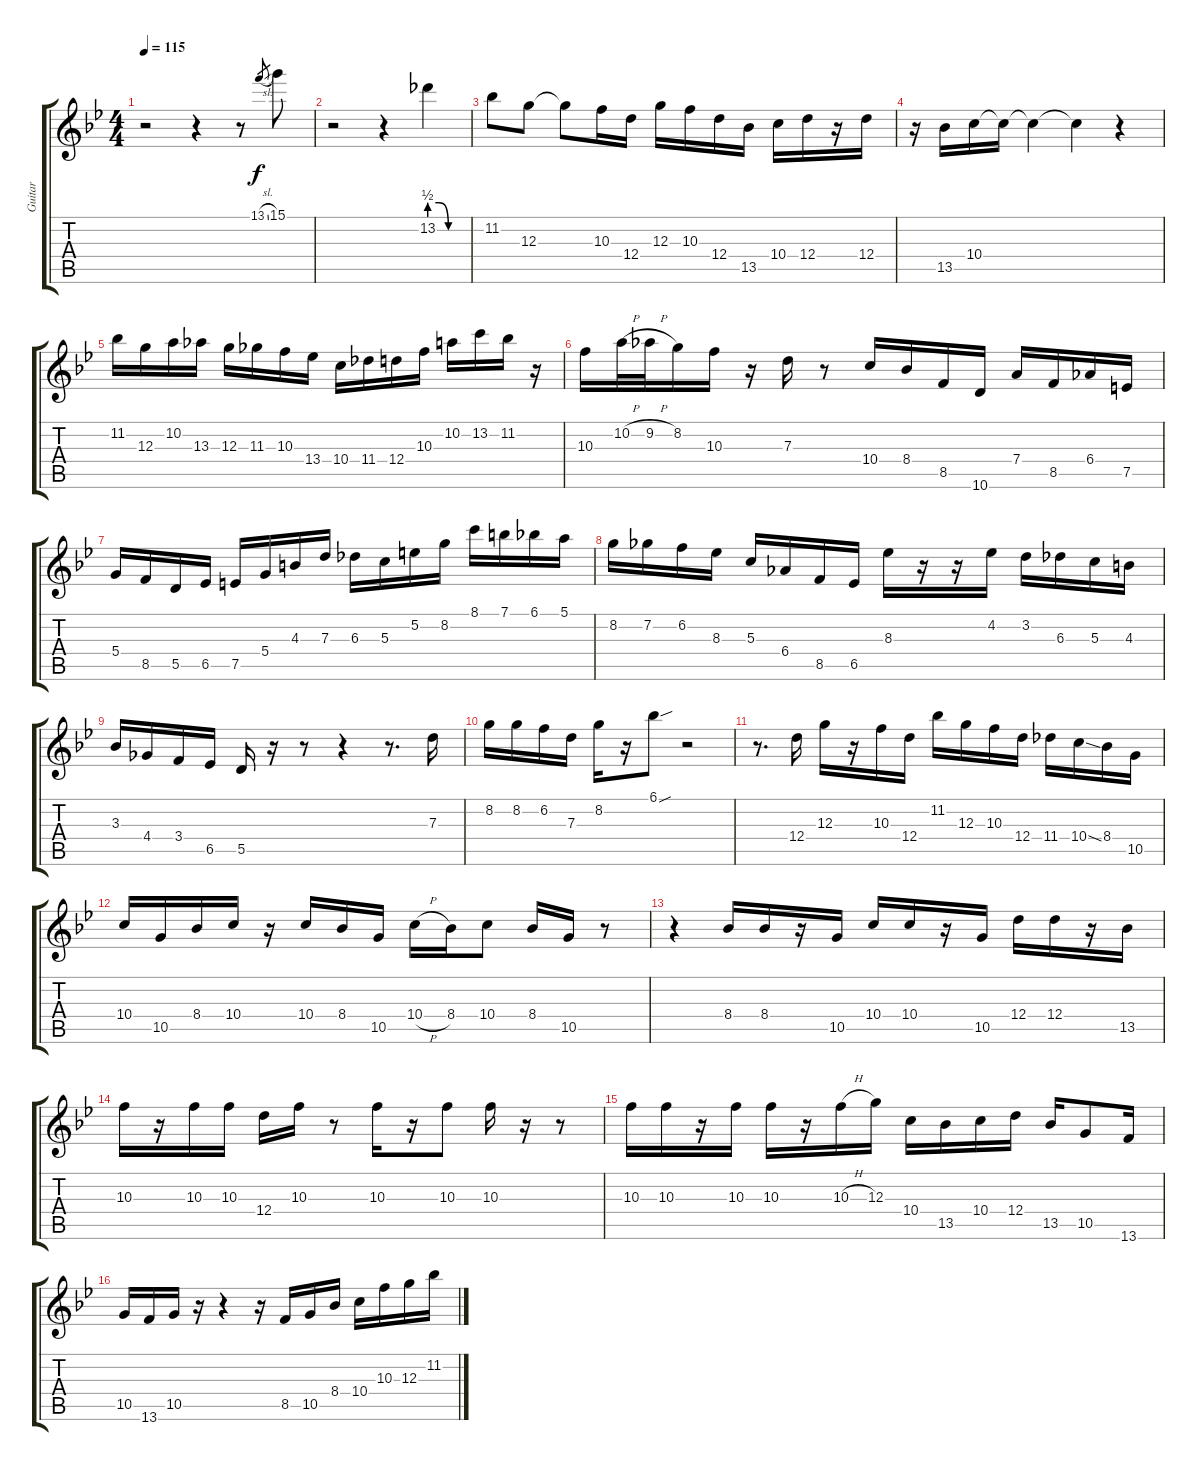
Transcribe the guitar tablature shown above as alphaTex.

\track ("Guitar" "Guitar") {instrument acousticguitarsteel}
\staff {score tabs}
\tuning (E4 B3 G3 D3 A2 E2) {hide}
\ts (4 4)
\tempo 115
\clef g2
\ks gminor
r.2{dy f instrument acousticguitarsteel} r.4 r.8 13.1{sl}.8{gr} 15.1.8 |
r.2 r.4 13.2{be (custom 0 2 15 2 30 0 60 0)}.4 |
11.2.8 12.3.8 12.3{t}.8 10.3.16 12.4.16 12.3.16 10.3.16 12.4.16 13.5.16 10.4.16 12.4.16 r.16 12.4.16 |
r.16 13.5.16 10.4.16 10.4{t}.16 10.4{t}.4 10.4{t}.4 r.4 |
11.2.16 12.3.16 10.2.16 13.3.16 12.3.16 11.3.16 10.3.16 13.4.16 10.4.16 11.4.16 12.4.16 10.3.16 10.2.16 13.2.16 11.2.16 r.16 |
10.3.16 10.2{h}.32 9.2{h}.32 8.2.16 10.3.16 r.16 7.3.16 r.8 10.4.16 8.4.16 8.5.16 10.6.16 7.4.16 8.5.16 6.4.16 7.5.16 |
5.4.16 8.5.16 5.5.16 6.5.16 7.5.16 5.4.16 4.3.16 7.3.16 6.3.16 5.3.16 5.2.16 8.2.16 8.1.16 7.1.16 6.1.16 5.1.16 |
8.2.16 7.2.16 6.2.16 8.3.16 5.3.16 6.4.16 8.5.16 6.5.16 8.3.16 r.16 r.16 4.2.16 3.2.16 6.3.16 5.3.16 4.3.16 |
3.3.16 4.4.16 3.4.16 6.5.16 5.5.16 r.16 r.8 r.4 r.8{d} 7.3.16 |
8.2.16 8.2.16 6.2.16 7.3.16 8.2.16 r.16 6.1{sou}.8 r.2 |
r.8{d} 12.4.16 12.3.16 r.16 10.3.16 12.4.16 11.2.16 12.3.16 10.3.16 12.4.16 11.4.16 10.4{ss}.16 8.4.16 10.5.16 |
10.4.16 10.5.16 8.4.16 10.4.16 r.16 10.4.16 8.4.16 10.5.16 10.4{h}.16 8.4.16 10.4.8 8.4.16 10.5.16 r.8 |
r.4 8.4.16 8.4.16 r.16 10.5.16 10.4.16 10.4.16 r.16 10.5.16 12.4.16 12.4.16 r.16 13.5.16 |
10.3.16 r.16 10.3.16 10.3.16 12.4.16 10.3.16 r.8 10.3.16 r.16 10.3.8 10.3.16 r.16 r.8 |
10.3.16 10.3.16 r.16 10.3.16 10.3.16 r.16 10.3{h}.16 12.3.16 10.4.16 13.5.16 10.4.16 12.4.16 13.5.16 10.5.8 13.6.16 |
10.5.16 13.6.16 10.5.16 r.16 r.4 r.16 8.5.16 10.5.16 8.4.16 10.4.16 10.3.16 12.3.16 11.2.16
